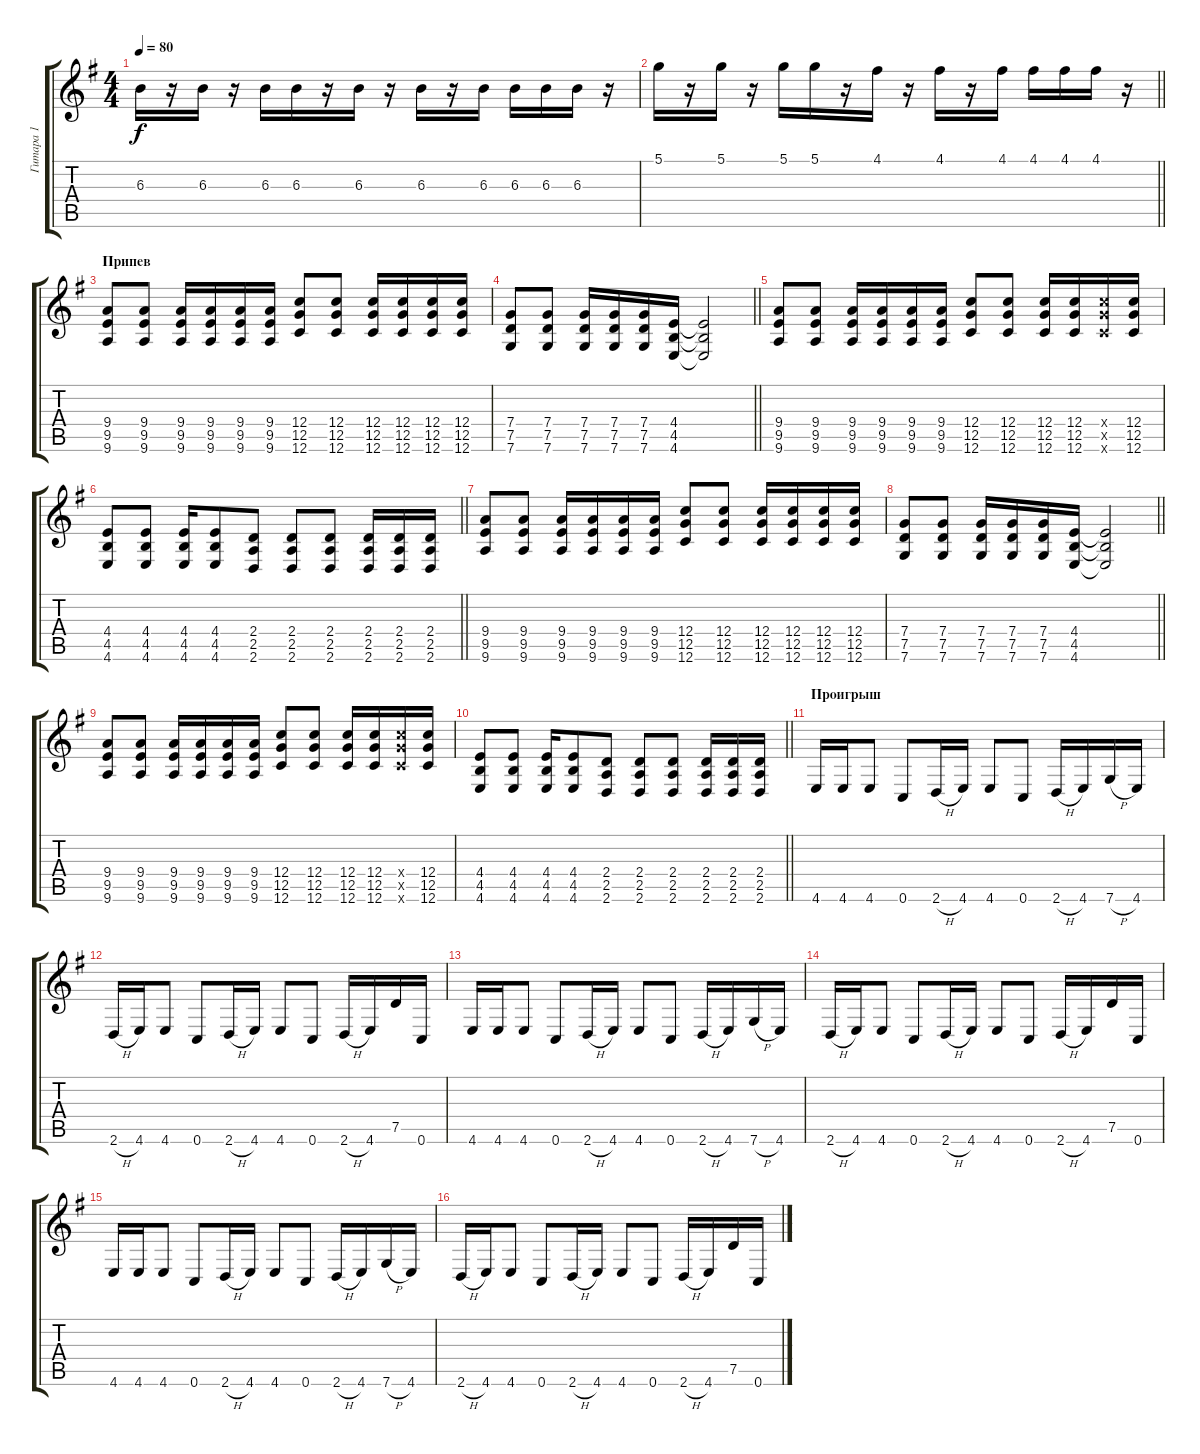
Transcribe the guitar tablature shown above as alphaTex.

\track ("Гитара 1" "Гитара 1") {instrument electricguitarjazz}
\staff {score tabs}
\tuning (D4 A3 F3 C3 G2 C2) {hide}
\ts (4 4)
\tempo 80
\clef g2
\ks eminor
6.3.16{dy f} r.16 6.3.16 r.16 6.3.16 6.3.16 r.16 6.3.16 r.16 6.3.16 r.16 6.3.16 6.3.16 6.3.16 6.3.16 r.16 |
\barLineRight lightlight
5.1.16 r.16 5.1.16 r.16 5.1.16 5.1.16 r.16 4.1.16 r.16 4.1.16 r.16 4.1.16 4.1.16 4.1.16 4.1.16 r.16 |
\section ("" "Припев")
(9.4 9.5 9.6).8{instrument distortionguitar} (9.4 9.5 9.6).8 (9.4 9.5 9.6).16 (9.4 9.5 9.6).16 (9.4 9.5 9.6).16 (9.4 9.5 9.6).16 (12.4 12.5 12.6).8 (12.4 12.5 12.6).8 (12.4 12.5 12.6).16 (12.4 12.5 12.6).16 (12.4 12.5 12.6).16 (12.4 12.5 12.6).16 |
\barLineRight lightlight
(7.4 7.5 7.6).8 (7.4 7.5 7.6).8 (7.4 7.5 7.6).16 (7.4 7.5 7.6).16 (7.4 7.5 7.6).16 (4.4 4.5 4.6).16 (4.4{t} 4.5{t} 4.6{t}).2 |
(9.4 9.5 9.6).8 (9.4 9.5 9.6).8 (9.4 9.5 9.6).16 (9.4 9.5 9.6).16 (9.4 9.5 9.6).16 (9.4 9.5 9.6).16 (12.4 12.5 12.6).8 (12.4 12.5 12.6).8 (12.4 12.5 12.6).16 (12.4 12.5 12.6).16 (12.4{x} 12.5{x} 12.6{x}).16 (12.4 12.5 12.6).16 |
\barLineRight lightlight
(4.4 4.5 4.6).8 (4.4 4.5 4.6).8 (4.4 4.5 4.6).16 (4.4 4.5 4.6).8 (2.4 2.5 2.6).8 (2.4 2.5 2.6).8 (2.4 2.5 2.6).8 (2.4 2.5 2.6).16 (2.4 2.5 2.6).16 (2.4 2.5 2.6).16 |
(9.4 9.5 9.6).8 (9.4 9.5 9.6).8 (9.4 9.5 9.6).16 (9.4 9.5 9.6).16 (9.4 9.5 9.6).16 (9.4 9.5 9.6).16 (12.4 12.5 12.6).8 (12.4 12.5 12.6).8 (12.4 12.5 12.6).16 (12.4 12.5 12.6).16 (12.4 12.5 12.6).16 (12.4 12.5 12.6).16 |
\barLineRight lightlight
(7.4 7.5 7.6).8 (7.4 7.5 7.6).8 (7.4 7.5 7.6).16 (7.4 7.5 7.6).16 (7.4 7.5 7.6).16 (4.4 4.5 4.6).16 (4.4{t} 4.5{t} 4.6{t}).2 |
(9.4 9.5 9.6).8 (9.4 9.5 9.6).8 (9.4 9.5 9.6).16 (9.4 9.5 9.6).16 (9.4 9.5 9.6).16 (9.4 9.5 9.6).16 (12.4 12.5 12.6).8 (12.4 12.5 12.6).8 (12.4 12.5 12.6).16 (12.4 12.5 12.6).16 (12.4{x} 12.5{x} 12.6{x}).16 (12.4 12.5 12.6).16 |
\barLineRight lightlight
(4.4 4.5 4.6).8 (4.4 4.5 4.6).8 (4.4 4.5 4.6).16 (4.4 4.5 4.6).8 (2.4 2.5 2.6).8 (2.4 2.5 2.6).8 (2.4 2.5 2.6).8 (2.4 2.5 2.6).16 (2.4 2.5 2.6).16 (2.4 2.5 2.6).16 |
\section ("" "Проигрыш")
4.6.16 4.6.16 4.6.8 0.6.8 2.6{h}.16 4.6.16 4.6.8 0.6.8 2.6{h}.16 4.6.16 7.6{h}.16 4.6.16 |
2.6{h}.16 4.6.16 4.6.8 0.6.8 2.6{h}.16 4.6.16 4.6.8 0.6.8 2.6{h}.16 4.6.16 7.5.16 0.6.16 |
4.6.16 4.6.16 4.6.8 0.6.8 2.6{h}.16 4.6.16 4.6.8 0.6.8 2.6{h}.16 4.6.16 7.6{h}.16 4.6.16 |
2.6{h}.16 4.6.16 4.6.8 0.6.8 2.6{h}.16 4.6.16 4.6.8 0.6.8 2.6{h}.16 4.6.16 7.5.16 0.6.16 |
4.6.16 4.6.16 4.6.8 0.6.8 2.6{h}.16 4.6.16 4.6.8 0.6.8 2.6{h}.16 4.6.16 7.6{h}.16 4.6.16 |
2.6{h}.16 4.6.16 4.6.8 0.6.8 2.6{h}.16 4.6.16 4.6.8 0.6.8 2.6{h}.16 4.6.16 7.5.16 0.6.16
